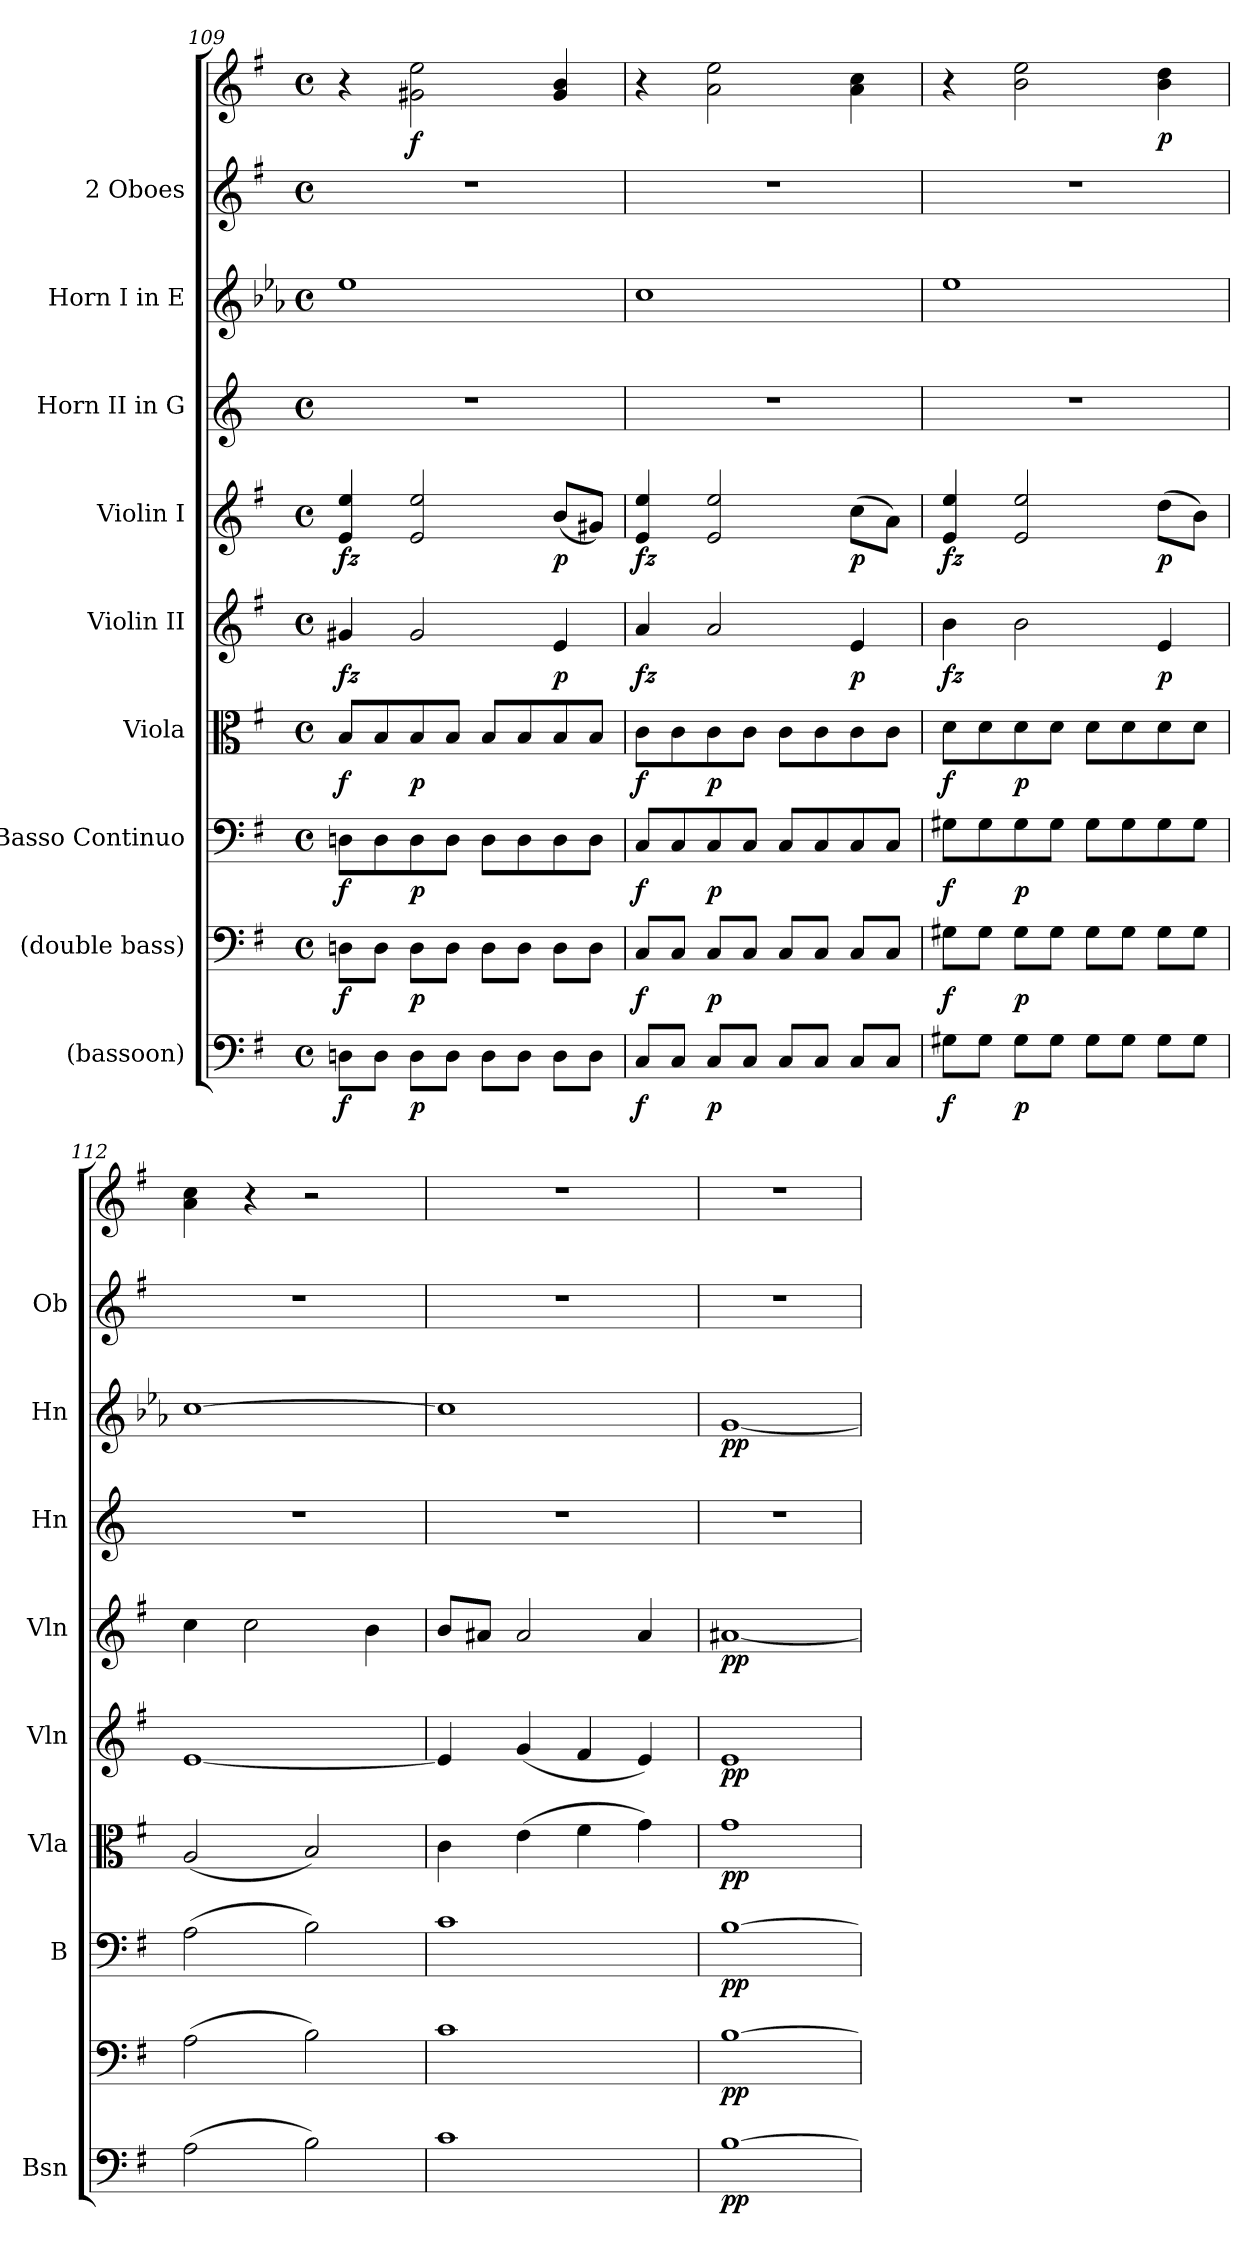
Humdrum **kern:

**kern	**dynam	**kern	**dynam	**kern	**dynam	**kern	**dynam	**kern	**dynam	**kern	**dynam	**kern	**kern	**dynam	**kern	**kern	**dynam
*part9	*part9	*part8	*part8	*part7	*part7	*part6	*part6	*part5	*part5	*part4	*part4	*part3	*part2	*part2	*part1	*part1	*part1
*staff10	*staff10	*staff9	*staff9	*staff8	*staff8	*staff7	*staff7	*staff6	*staff6	*staff5	*staff5	*staff4	*staff3	*staff3	*staff2	*staff1	*staff1/2
*I"(bassoon)	*	*I"(double bass)	*	*I"Basso Continuo	*	*I"Viola	*	*I"Violin II	*	*I"Violin I	*	*I"Horn II in G	*I"Horn I in E	*	*I"2 Oboes	*	*
*I'Bsn	*	*	*	*I'B	*	*I'Vla	*	*I'Vln	*	*I'Vln	*	*I'Hn	*I'Hn	*	*I'Ob	*	*
*clefF4	*	*clefF4	*	*clefF4	*	*clefC3	*	*clefG2	*	*clefG2	*	*clefG2	*clefG2	*	*clefG2	*clefG2	*
*	*	*	*	*	*	*	*	*	*	*	*	*ITrd3c5	*ITrd5c8	*	*	*	*
*k[f#]	*	*k[f#]	*	*k[f#]	*	*k[f#]	*	*k[f#]	*	*k[f#]	*	*k[f#]	*k[f#]	*	*k[f#]	*k[f#]	*
*M4/4	*	*M4/4	*	*M4/4	*	*M4/4	*	*M4/4	*	*M4/4	*	*M4/4	*M4/4	*	*M4/4	*M4/4	*
*met(c)	*	*met(c)	*	*met(c)	*	*met(c)	*	*met(c)	*	*met(c)	*	*met(c)	*met(c)	*	*met(c)	*met(c)	*
=109	=109	=109	=109	=109	=109	=109	=109	=109	=109	=109	=109	=109	=109	=109	=109	=109	=109
8Dn\L	f	8Dn\L	f	8DnL	f	8BL	f	4g#X	fz	4e 4ee	fz	1r	1g	.	1r	4r	.
8D\J	.	8D\J	.	8D	.	8B	.	.	.	.	.	.	.	.	.	.	.
8D\L	p	8D\L	p	8D	p	8B	p	2g#	.	2e 2ee	.	.	.	.	.	2g#X 2ee	f
8D\J	.	8D\J	.	8DJ	.	8BJ	.	.	.	.	.	.	.	.	.	.	.
8D\L	.	8D\L	.	8DL	.	8BL	.	.	.	.	.	.	.	.	.	.	.
8D\J	.	8D\J	.	8D	.	8B	.	.	.	.	.	.	.	.	.	.	.
8D\L	.	8D\L	.	8D	.	8B	.	4e	p	(8bL	p	.	.	.	.	4g# 4b	.
8D\J	.	8D\J	.	8DJ	.	8BJ	.	.	.	8g#XJ)	.	.	.	.	.	.	.
=110	=110	=110	=110	=110	=110	=110	=110	=110	=110	=110	=110	=110	=110	=110	=110	=110	=110
8C/L	f	8C/L	f	8CL	f	8cL	f	4a	fz	4e 4ee	fz	1r	1e	.	1r	4r	.
8C/J	.	8C/J	.	8C	.	8c	.	.	.	.	.	.	.	.	.	.	.
8C/L	p	8C/L	p	8C	p	8c	p	2a	.	2e 2ee	.	.	.	.	.	2a 2ee	.
8C/J	.	8C/J	.	8CJ	.	8cJ	.	.	.	.	.	.	.	.	.	.	.
8C/L	.	8C/L	.	8CL	.	8cL	.	.	.	.	.	.	.	.	.	.	.
8C/J	.	8C/J	.	8C	.	8c	.	.	.	.	.	.	.	.	.	.	.
8C/L	.	8C/L	.	8C	.	8c	.	4e	p	(8ccL	p	.	.	.	.	4a 4cc	.
8C/J	.	8C/J	.	8CJ	.	8cJ	.	.	.	8aJ)	.	.	.	.	.	.	.
=111	=111	=111	=111	=111	=111	=111	=111	=111	=111	=111	=111	=111	=111	=111	=111	=111	=111
8G#X\L	f	8G#X\L	f	8G#XL	f	8dL	f	4b	fz	4e 4ee	fz	1r	1g	.	1r	4r	.
8G#\J	.	8G#\J	.	8G#	.	8d	.	.	.	.	.	.	.	.	.	.	.
8G#\L	p	8G#\L	p	8G#	p	8d	p	2b	.	2e 2ee	.	.	.	.	.	2b 2ee	.
8G#\J	.	8G#\J	.	8G#J	.	8dJ	.	.	.	.	.	.	.	.	.	.	.
8G#\L	.	8G#\L	.	8G#L	.	8dL	.	.	.	.	.	.	.	.	.	.	.
8G#\J	.	8G#\J	.	8G#	.	8d	.	.	.	.	.	.	.	.	.	.	.
8G#\L	.	8G#\L	.	8G#	.	8d	.	4e	p	(8ddL	p	.	.	.	.	4b 4dd	p
8G#\J	.	8G#\J	.	8G#J	.	8dJ	.	.	.	8bJ)	.	.	.	.	.	.	.
=112	=112	=112	=112	=112	=112	=112	=112	=112	=112	=112	=112	=112	=112	=112	=112	=112	=112
(2A	.	(2A	.	(2A	.	(2A	.	[1e	.	4cc	.	1r	[1e	.	1r	4a 4cc	.
.	.	.	.	.	.	.	.	.	.	2cc	.	.	.	.	.	4r	.
2B)	.	2B)	.	2B)	.	2B)	.	.	.	.	.	.	.	.	.	2r	.
.	.	.	.	.	.	.	.	.	.	4b	.	.	.	.	.	.	.
=113	=113	=113	=113	=113	=113	=113	=113	=113	=113	=113	=113	=113	=113	=113	=113	=113	=113
1c	.	1c	.	1c	.	4c	.	4e]	.	8bL	.	1r	1e]	.	1r	1r	.
.	.	.	.	.	.	.	.	.	.	8a#XJ	.	.	.	.	.	.	.
.	.	.	.	.	.	(4e	.	(4g	.	2a#	.	.	.	.	.	.	.
.	.	.	.	.	.	4f#	.	4f#	.	.	.	.	.	.	.	.	.
.	.	.	.	.	.	4g)	.	4e)	.	4a#	.	.	.	.	.	.	.
=114	=114	=114	=114	=114	=114	=114	=114	=114	=114	=114	=114	=114	=114	=114	=114	=114	=114
[1B	pp	[1B	pp	[1B	pp	1g	pp	1e	pp	[1a#X	pp	1r	[1B	pp	1r	1r	.
=	=	=	=	=	=	=	=	=	=	=	=	=	=	=	=	=	=
*-	*-	*-	*-	*-	*-	*-	*-	*-	*-	*-	*-	*-	*-	*-	*-	*-	*-
